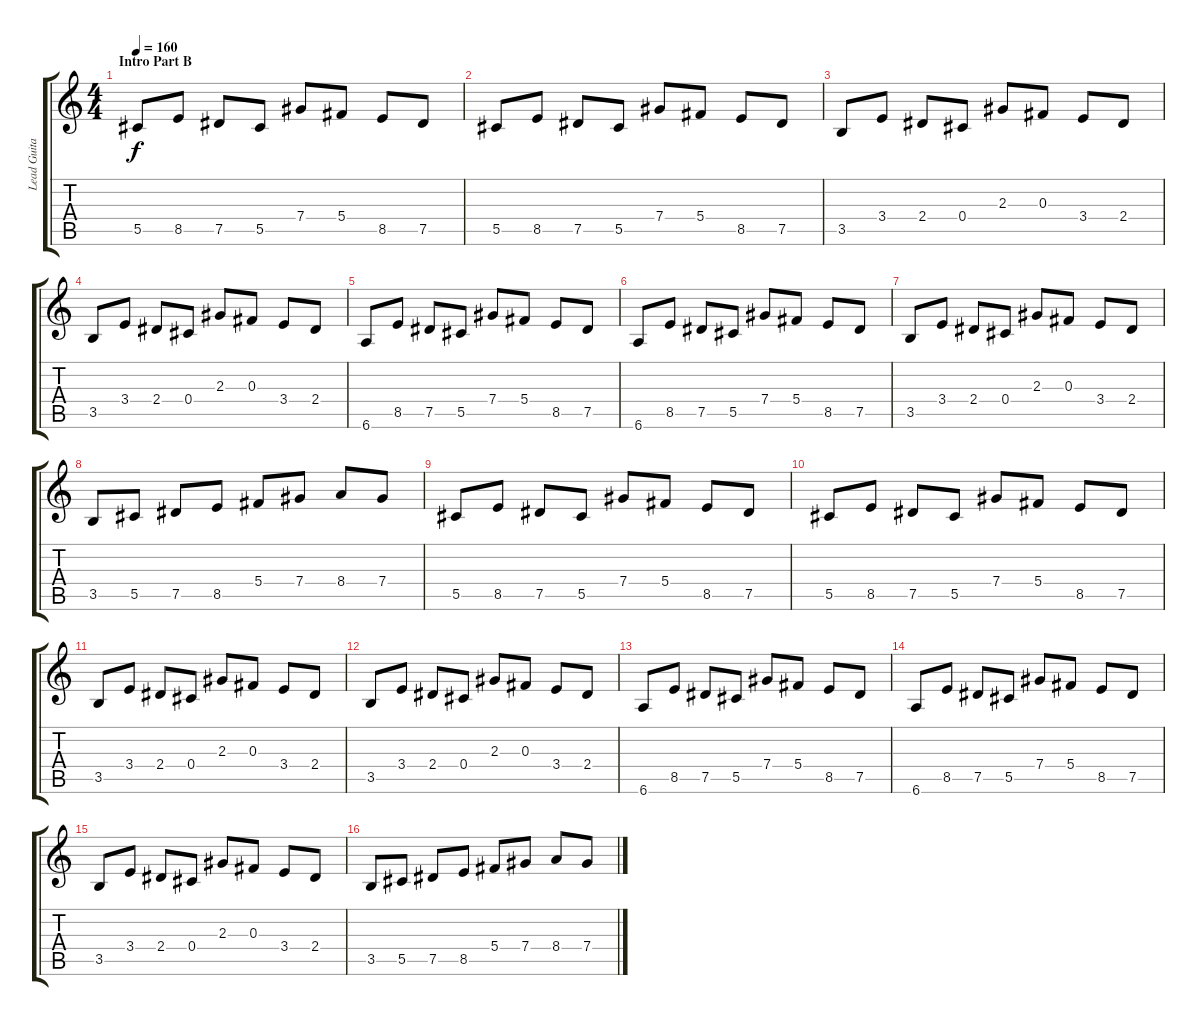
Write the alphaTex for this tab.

\track ("Lead Guitar (Eduardo Kawanaka)" "Lead Guita") {instrument distortionguitar}
\staff {score tabs}
\tuning (Eb4 Bb3 Gb3 Db3 Ab2 Eb2) {hide}
\ts (4 4)
\section ("" "Intro Part B")
\tempo 160
\clef g2
\ks c
5.5.8{dy f} 8.5.8 7.5.8 5.5.8 7.4.8 5.4.8 8.5.8 7.5.8 |
5.5.8 8.5.8 7.5.8 5.5.8 7.4.8 5.4.8 8.5.8 7.5.8 |
3.5.8 3.4.8 2.4.8 0.4.8 2.3.8 0.3.8 3.4.8 2.4.8 |
3.5.8 3.4.8 2.4.8 0.4.8 2.3.8 0.3.8 3.4.8 2.4.8 |
6.6.8 8.5.8 7.5.8 5.5.8 7.4.8 5.4.8 8.5.8 7.5.8 |
6.6.8 8.5.8 7.5.8 5.5.8 7.4.8 5.4.8 8.5.8 7.5.8 |
3.5.8 3.4.8 2.4.8 0.4.8 2.3.8 0.3.8 3.4.8 2.4.8 |
3.5.8 5.5.8 7.5.8 8.5.8 5.4.8 7.4.8 8.4.8 7.4.8 |
5.5.8 8.5.8 7.5.8 5.5.8 7.4.8 5.4.8 8.5.8 7.5.8 |
5.5.8 8.5.8 7.5.8 5.5.8 7.4.8 5.4.8 8.5.8 7.5.8 |
3.5.8 3.4.8 2.4.8 0.4.8 2.3.8 0.3.8 3.4.8 2.4.8 |
3.5.8 3.4.8 2.4.8 0.4.8 2.3.8 0.3.8 3.4.8 2.4.8 |
6.6.8 8.5.8 7.5.8 5.5.8 7.4.8 5.4.8 8.5.8 7.5.8 |
6.6.8 8.5.8 7.5.8 5.5.8 7.4.8 5.4.8 8.5.8 7.5.8 |
3.5.8 3.4.8 2.4.8 0.4.8 2.3.8 0.3.8 3.4.8 2.4.8 |
3.5.8 5.5.8 7.5.8 8.5.8 5.4.8 7.4.8 8.4.8 7.4.8
